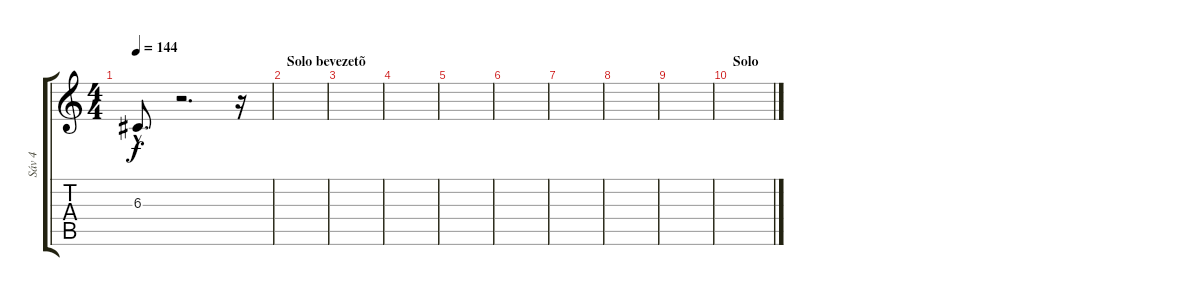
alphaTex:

\track ("Sáv 4" "Sáv 4") {instrument lead6voice}
\staff {score tabs}
\tuning (E4 B3 G3 D3 A2 E2) {hide}
\ts (4 4)
\tempo 144
\clef g2
\ks c
6.3{hac}.8{d dy f} r.2{d} r.16 |
\section ("" "Solo bevezetõ")
|
|
|
|
|
|
|
|
\section ("" "Solo")
